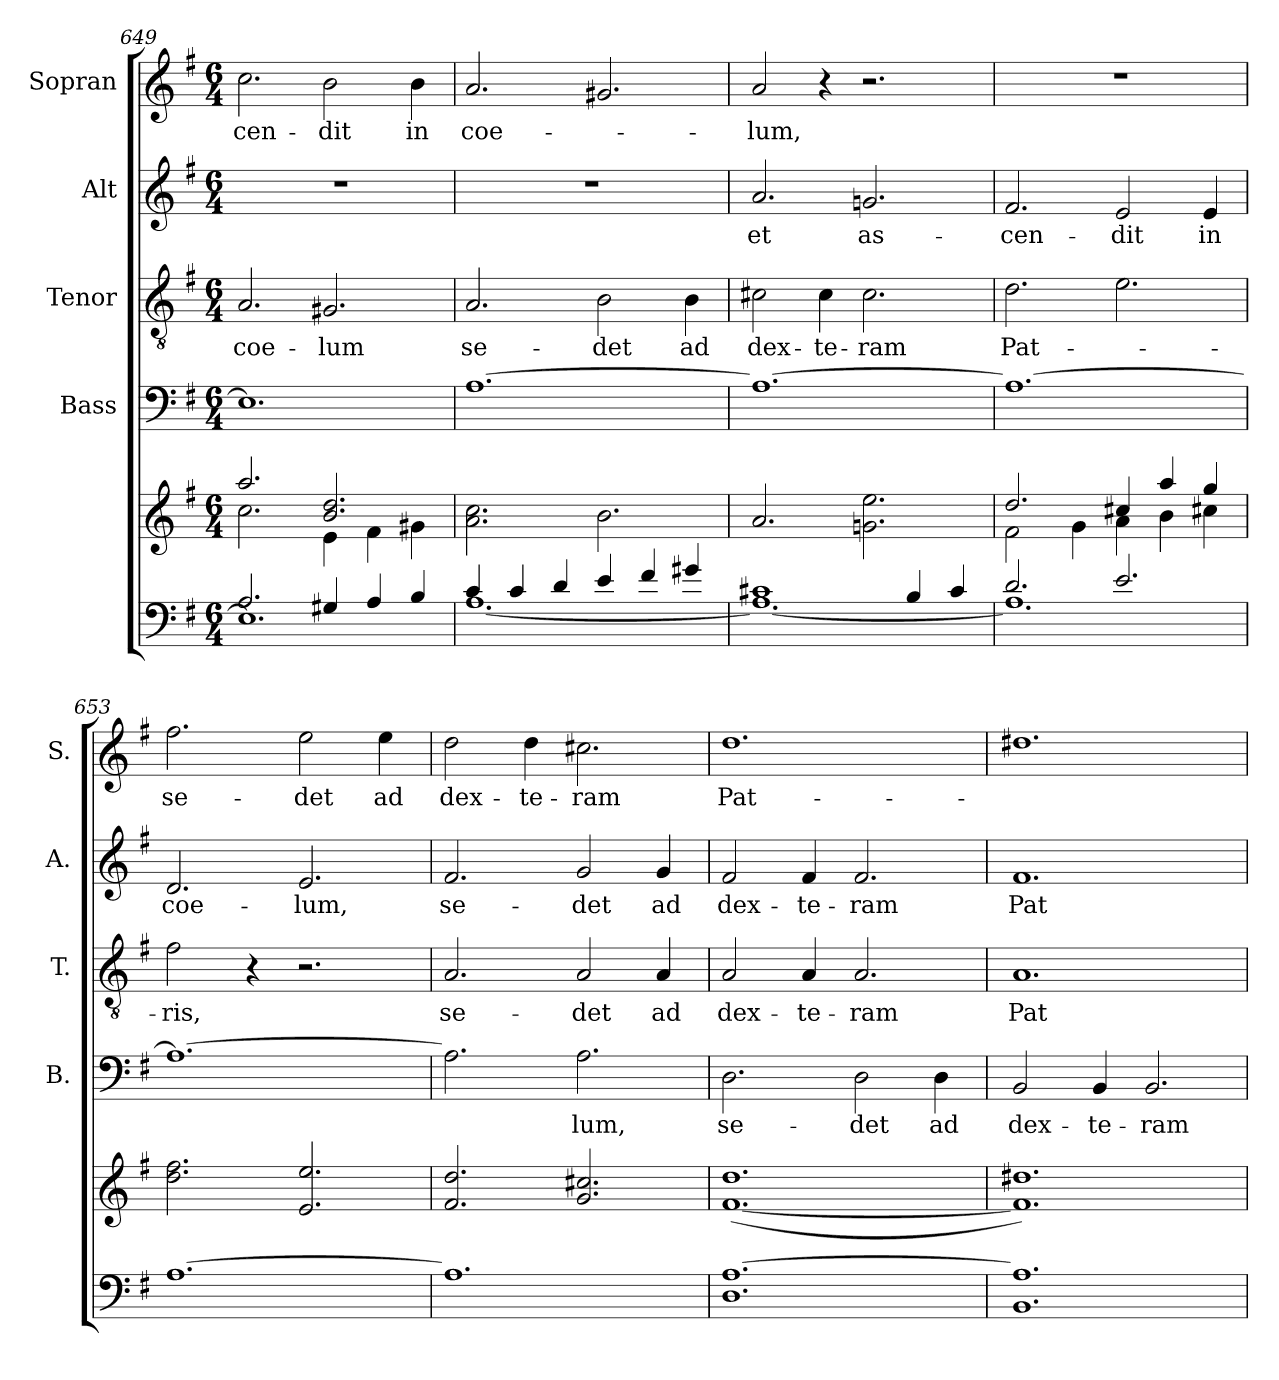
**kern	**kern	**kern	**text	**kern	**text	**kern	**text	**kern	**text
*part5	*part5	*part4	*part4	*part3	*part3	*part2	*part2	*part1	*part1
*staff6	*staff5	*staff4	*staff4	*staff3	*staff3	*staff2	*staff2	*staff1	*staff1
*	*	*I"Bass	*	*I"Tenor	*	*I"Alt	*	*I"Sopran	*
*	*	*I'B.	*	*I'T.	*	*I'A.	*	*I'S.	*
*clefF4	*clefG2	*clefF4	*	*clefGv2	*	*clefG2	*	*clefG2	*
*k[f#]	*k[f#]	*k[f#]	*	*k[f#]	*	*k[f#]	*	*k[f#]	*
*G:	*G:	*G:	*	*G:	*	*G:	*	*G:	*
*M6/4	*M6/4	*M6/4	*	*M6/4	*	*M6/4	*	*M6/4	*
=649	=649	=649	=649	=649	=649	=649	=649	=649	=649
*^	*^	*	*	*	*	*	*	*	*
!	!	!	!	!	!	!	!LO:LY:b	!	!	!	!LO:LY:b
2.A/	1.E]	2.aa/	2.cc\	1.E]	.	2.A/	coe-	1.r	.	2.cc\	-cen-
!	!	!	!	!	!	!	!LO:LY:b	!	!	!	!LO:LY:b
4G#X/	.	2.b/ 2.dd/	4e\	.	.	2.G#X/	-lum	.	.	2b\	-dit
4A/	.	.	4f#\	.	.	.	.	.	.	.	.
!	!	!	!	!	!	!	!	!	!	!	!LO:LY:b
4B/	.	.	4g#X\	.	.	.	.	.	.	4b\	in
=650	=650	=650	=650	=650	=650	=650	=650	=650	=650	=650	=650
!	!	!	!	!	!	!	!LO:LY:b	!	!	!	!LO:LY:b
*	*	*v	*v	*	*	*	*	*	*	*	*
4c/	[<1.A	2.a\ 2.cc\	[1.A	.	2.A/	se-	1.r	.	2.a/	coe-
4c/	.	.	.	.	.	.	.	.	.	.
4d/	.	.	.	.	.	.	.	.	.	.
!	!	!	!	!	!	!LO:LY:b	!	!	!	!
4e/	.	2.b\	.	.	2B\	-det	.	.	2.g#X/	.
4f#/	.	.	.	.	.	.	.	.	.	.
!	!	!	!	!	!	!LO:LY:b	!	!	!	!
4g#X/	.	.	.	.	4B\	ad	.	.	.	.
=651	=651	=651	=651	=651	=651	=651	=651	=651	=651	=651
!	!	!	!	!	!	!LO:LY:b	!	!LO:LY:b	!	!LO:LY:b
1c#X	1.A_	2.a/	1.A_	.	2c#X\	dex-	2.a/	et	2a/	-lum,
!	!	!	!	!	!	!LO:LY:b	!	!	!	!
.	.	.	.	.	4c#\	-te-	.	.	4r	.
!	!	!	!	!	!	!LO:LY:b	!	!LO:LY:b	!	!
.	.	2.gn\ 2.ee\	.	.	2.c#\	-ram	2.gn/	as-	2.r	.
4B/	.	.	.	.	.	.	.	.	.	.
4c#/	.	.	.	.	.	.	.	.	.	.
=652	=652	=652	=652	=652	=652	=652	=652	=652	=652	=652
*	*	*^	*	*	*	*	*	*	*	*
!	!	!	!	!	!	!	!LO:LY:b	!	!LO:LY:b	!	!
2.d/	1.A]	2.dd/	2f#\	1.A_	.	2.d\	Pat-	2.f#/	-cen-	1.r	.
.	.	.	4g\	.	.	.	.	.	.	.	.
!	!	!	!	!	!	!	!	!	!LO:LY:b	!	!
2.e/	.	4cc#X/	4a\	.	.	2.e\	.	2e/	-dit	.	.
.	.	4aa/	4b\	.	.	.	.	.	.	.	.
!	!	!	!	!	!	!	!	!	!LO:LY:b	!	!
.	.	4gg/	4cc#X\	.	.	.	.	4e/	in	.	.
*v	*v	*	*	*	*	*	*	*	*	*	*
!!LO:PB:g=z
=653	=653	=653	=653	=653	=653	=653	=653	=653	=653	=653
!	!	!	!	!	!	!LO:LY:b	!	!LO:LY:b	!	!LO:LY:b
*	*v	*v	*	*	*	*	*	*	*	*
[1.A	2.dd\ 2.ff#\	1.A_	.	2f#\	-ris,	2.d/	coe-	2.ff#\	se-
.	.	.	.	4r	.	.	.	.	.
!	!	!	!	!	!	!	!LO:LY:b	!	!LO:LY:b
.	2.e/ 2.ee/	.	.	2.r	.	2.e/	-lum,	2ee\	-det
!	!	!	!	!	!	!	!	!	!LO:LY:b
.	.	.	.	.	.	.	.	4ee\	ad
=654	=654	=654	=654	=654	=654	=654	=654	=654	=654
!	!	!	!	!	!LO:LY:b	!	!LO:LY:b	!	!LO:LY:b
1.A]	2.f#/ 2.dd/	2.A\]	.	2.A/	se-	2.f#/	se-	2dd\	dex-
!	!	!	!	!	!	!	!	!	!LO:LY:b
.	.	.	.	.	.	.	.	4dd\	-te-
!	!	!	!LO:LY:b	!	!LO:LY:b	!	!LO:LY:b	!	!LO:LY:b
.	2.g/ 2.cc#X/	2.A\	-lum,	2A/	-det	2g/	-det	2.cc#X\	-ram
!	!	!	!	!	!LO:LY:b	!	!LO:LY:b	!	!
.	.	.	.	4A/	ad	4g/	ad	.	.
=655	=655	=655	=655	=655	=655	=655	=655	=655	=655
!	!	!	!LO:LY:b	!	!LO:LY:b	!	!LO:LY:b	!	!LO:LY:b
1.D [1.A	(>[1.f# 1.dd	2.D\	se-	2A/	dex-	2f#/	dex-	1.dd	Pat-
!	!	!	!	!	!LO:LY:b	!	!LO:LY:b	!	!
.	.	.	.	4A/	-te-	4f#/	-te-	.	.
!	!	!	!LO:LY:b	!	!LO:LY:b	!	!LO:LY:b	!	!
.	.	2D\	-det	2.A/	-ram	2.f#/	-ram	.	.
!	!	!	!LO:LY:b	!	!	!	!	!	!
.	.	4D\	ad	.	.	.	.	.	.
=656	=656	=656	=656	=656	=656	=656	=656	=656	=656
!	!	!	!LO:LY:b	!	!LO:LY:b	!	!LO:LY:b	!	!
1.BB 1.A]	1.f#] 1.dd#X)	2BB/	dex-	1.A	Pat-	1.f#	Pat-	1.dd#X	.
!	!	!	!LO:LY:b	!	!	!	!	!	!
.	.	4BB/	-te-	.	.	.	.	.	.
!	!	!	!LO:LY:b	!	!	!	!	!	!
.	.	2.BB/	-ram	.	.	.	.	.	.
=	=	=	=	=	=	=	=	=	=
*-	*-	*-	*-	*-	*-	*-	*-	*-	*-
